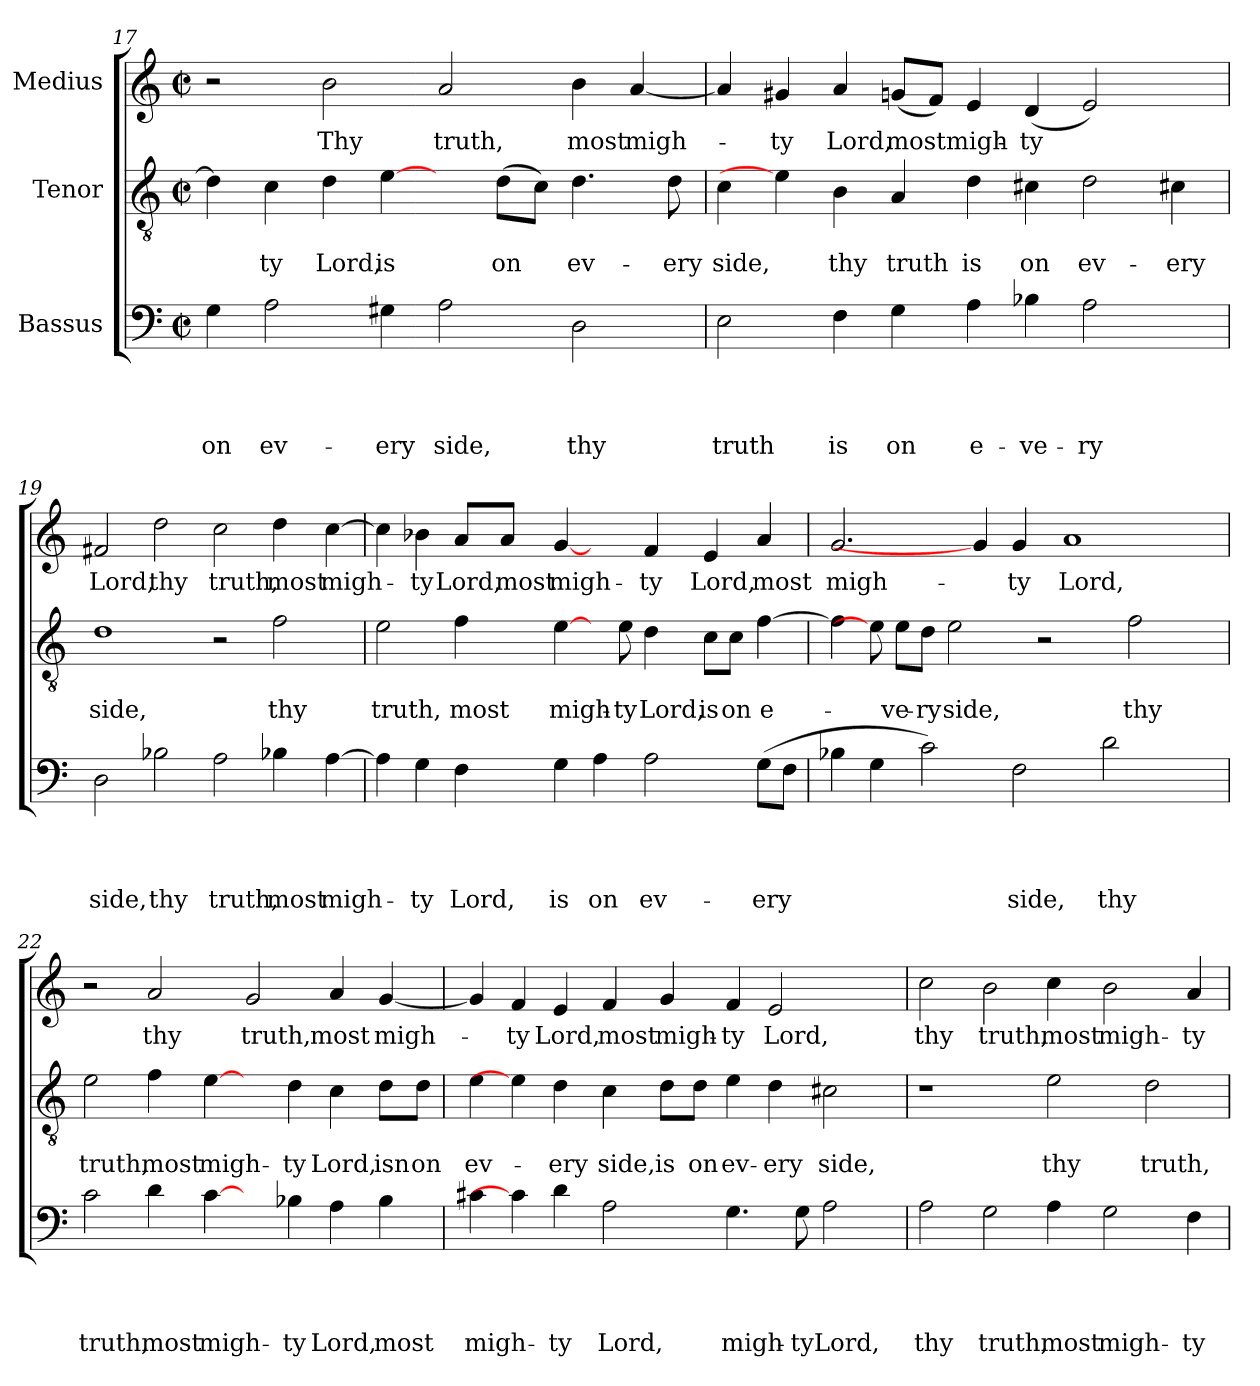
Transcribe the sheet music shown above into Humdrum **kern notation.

**kern	**text	**text	**text	**text	**kern	**text	**text	**kern	**text
*part3	*part3	*part3	*part3	*part3	*part2	*part2	*part2	*part1	*part1
*staff3	*staff3	*staff3	*staff3	*staff3	*staff2	*staff2	*staff2	*staff1	*staff1
*I"Bassus	*	*	*	*	*I"Tenor	*	*	*I"Medius	*
!!LO:LB:g=z
*clefF4	*	*	*	*	*clefGv2	*	*	*clefG2	*
*k[]	*	*	*	*	*k[]	*	*	*k[]	*
*C:	*	*	*	*	*C:	*	*	*C:	*
*M2/2	*	*	*	*	*M2/2	*	*	*M2/2	*
*met(c|)	*	*	*	*	*met(c|)	*	*	*met(c|)	*
=17	=17	=17	=17	=17	=17	=17	=17	=17	=17
!	!	!	!	!LO:LY:b	!	!	!	!	!
4G\	.	.	.	on	4d\]	.	.	2r	.
!	!	!	!	!LO:LY:b	!	!	!LO:LY:b	!	!
2A\	.	.	.	ev-	4c\	.	-ty	.	.
!	!	!	!	!	!	!	!LO:LY:b	!	!LO:LY:b
.	.	.	.	.	4d\	.	Lord,	2b\	Thy
!	!	!	!	!LO:LY:b	!	!	!LO:LY:b	!	!
4G#X\	.	.	.	-ery	[4e\	.	is	.	.
!	!	!	!	!LO:LY:b	!	!	!	!	!LO:LY:b
2A\	.	.	.	side,	4ryy	.	.	2a/	truth,
!	!	!	!	!	!	!	!LO:LY:b	!	!
.	.	.	.	.	(>8d\L	.	on	.	.
.	.	.	.	.	8c\J)	.	.	.	.
!	!	!	!	!LO:LY:b	!	!	!LO:LY:b	!	!LO:LY:b
2D\	.	.	.	thy	4.d\	.	ev-	4b\	most
!	!	!	!	!	!	!	!	!	!LO:LY:b
.	.	.	.	.	.	.	.	[<4a/	migh-
!	!	!	!	!	!	!	!LO:LY:b	!	!
.	.	.	.	.	8d\	.	-ery	.	.
=18	=18	=18	=18	=18	=18	=18	=18	=18	=18
!	!	!	!	!LO:LY:b	!	!	!LO:LY:b	!	!
2E\	.	.	.	truth	4c\	.	side,	4a/]	.
!	!	!	!	!	!	!	!	!	!LO:LY:b
.	.	.	.	.	4e\]	.	.	4g#X/	-ty
!	!	!	!	!LO:LY:b	!	!	!LO:LY:b	!	!LO:LY:b
4F\	.	.	.	is	4B\	.	thy	4a/	Lord,
!	!	!	!	!LO:LY:b	!	!	!LO:LY:b	!	!LO:LY:b
4G\	.	.	.	on	4A/	.	truth	(<8g/L	mostmigh-
.	.	.	.	.	.	.	.	8f/J)	.
!	!	!	!	!LO:LY:b	!	!	!LO:LY:b	!	!
4A\	.	.	.	e-	4d\	.	is	4e/	.
!	!	!	!	!LO:LY:b	!	!	!LO:LY:b	!	!LO:LY:b
4B-X\	.	.	.	-ve-	4c#X\	.	on	(<4d/	-ty
!	!	!	!	!LO:LY:b	!	!	!LO:LY:b	!	!
2A\	.	.	.	-ry	2d\	.	ev-	2e/)	.
!	!	!	!	!	!	!	!LO:LY:b	!	!
4ryy	.	.	.	.	4c#X\	.	-ery	4ryy	.
=19	=19	=19	=19	=19	=19	=19	=19	=19	=19
!	!	!	!	!LO:LY:b	!	!	!LO:LY:b	!	!LO:LY:b
2D\	.	.	.	side,	1d	.	side,	2f#X/	Lord,
!	!	!	!	!LO:LY:b	!	!	!	!	!LO:LY:b
2B-X\	.	.	.	thy	.	.	.	2dd\	thy
!	!	!	!	!LO:LY:b	!	!	!	!	!LO:LY:b
2A\	.	.	.	truth,	2r	.	.	2cc\	truth,
!	!	!	!	!LO:LY:b	!	!	!LO:LY:b	!	!LO:LY:b
4B-X\	.	.	.	most	2f\	.	thy	4dd\	most
!	!	!	!	!LO:LY:b	!	!	!	!	!LO:LY:b
[<4A\	.	.	.	migh-	.	.	.	[<4cc\	migh-
!!LO:LB:g=z
=20	=20	=20	=20	=20	=20	=20	=20	=20	=20
!	!	!	!	!	!	!	!LO:LY:b	!	!
4A\]	.	.	.	.	2e\	.	truth,	4cc\]	.
!	!	!	!	!LO:LY:b	!	!	!	!	!LO:LY:b
4G\	.	.	.	-ty	.	.	.	4b-X\	-ty
!	!	!	!	!LO:LY:b	!	!	!LO:LY:b	!	!LO:LY:b
4F\	.	.	.	Lord,	4f\	.	most	8a/L	Lord,
!	!	!	!	!	!	!	!	!	!LO:LY:b
.	.	.	.	.	.	.	.	8a/J	most
!	!	!	!	!LO:LY:b	!	!	!LO:LY:b	!	!LO:LY:b
4G\	.	.	.	is	[4e\	.	migh-	[4g/	migh-
!	!	!	!	!LO:LY:b	!	!	!	!	!
4A\	.	.	.	on	8ryy	.	.	4ryy	.
!	!	!	!	!	!	!	!LO:LY:b	!	!
.	.	.	.	.	8e\	.	-ty	.	.
!	!	!	!	!LO:LY:b	!	!	!LO:LY:b	!	!LO:LY:b
2A\	.	.	.	ev-	4d\	.	Lord,	4f/	-ty
!	!	!	!	!	!	!	!LO:LY:b	!	!LO:LY:b
.	.	.	.	.	8c\L	.	is	4e/	Lord,
!	!	!	!	!	!	!	!LO:LY:b	!	!
.	.	.	.	.	8c\J	.	on	.	.
!	!	!	!	!LO:LY:b	!	!	!LO:LY:b	!	!LO:LY:b
(>8G\L	.	.	.	-ery	[>4f\	.	e-	4a/	most
8F\J	.	.	.	.	.	.	.	.	.
=21	=21	=21	=21	=21	=21	=21	=21	=21	=21
!	!	!	!	!	!	!	!	!	!LO:LY:b
4B-X\	.	.	.	.	4f\]	.	.	2.g/	migh-
4G\	.	.	.	.	8e\]	.	.	.	.
!	!	!	!	!	!	!	!LO:LY:b	!	!
.	.	.	.	.	8e\L	.	-ve-	.	.
!	!	!	!	!	!	!	!LO:LY:b:rj	!	!
2c\)	.	.	.	.	8d\J	.	-ry	.	.
!	!	!	!	!	!	!	!LO:LY:b	!	!
.	.	.	.	.	2e\	.	side,	.	.
.	.	.	.	.	.	.	.	4g/]	.
!	!	!	!	!LO:LY:b	!	!	!	!	!LO:LY:b
2F\	.	.	.	side,	.	.	.	4g/	-ty
.	.	.	.	.	2r	.	.	.	.
!	!	!	!	!	!	!	!	!	!LO:LY:b
.	.	.	.	.	.	.	.	1a	Lord,
!	!	!	!	!LO:LY:b	!	!	!	!	!
2d\	.	.	.	thy	.	.	.	.	.
!	!	!	!	!	!	!	!LO:LY:b	!	!
.	.	.	.	.	2f\	.	thy	.	.
4ryy	.	.	.	.	.	.	.	.	.
.	.	.	.	.	8ryy	.	.	.	.
=22	=22	=22	=22	=22	=22	=22	=22	=22	=22
!	!	!	!	!LO:LY:b	!	!	!LO:LY:b	!	!
2c\	.	.	.	truth,	2e\	.	truth,	2r	.
!	!	!	!	!LO:LY:b	!	!	!LO:LY:b	!	!LO:LY:b
4d\	.	.	.	most	4f\	.	most	2a/	thy
!	!	!	!	!LO:LY:b	!	!	!LO:LY:b	!	!
[4c\	.	.	.	migh-	[4e\	.	migh-	.	.
!	!	!	!	!	!	!	!	!	!LO:LY:b
4ryy	.	.	.	.	4ryy	.	.	2g/	truth,
!	!	!	!	!LO:LY:b	!	!	!LO:LY:b	!	!
4B-X\	.	.	.	-ty	4d\	.	-ty	.	.
!	!	!	!	!LO:LY:b	!	!	!LO:LY:b	!	!LO:LY:b
4A\	.	.	.	Lord,	4c\	.	Lord,	4a/	most
!	!	!	!	!LO:LY:b	!	!	!LO:LY:b	!	!LO:LY:b
4B-\	.	.	.	most	8d\L	.	isn	[>4g/	migh-
!	!	!	!	!	!	!	!LO:LY:b	!	!
.	.	.	.	.	8d\J	.	on	.	.
!!LO:PB:g=z
=23	=23	=23	=23	=23	=23	=23	=23	=23	=23
!	!	!	!	!LO:LY:b	!	!	!LO:LY:b	!	!
4c#X\	.	.	.	migh-	4e\	.	ev-	4g/]	.
!	!	!	!	!	!	!	!	!	!LO:LY:b
4c\]	.	.	.	.	4e\]	.	.	4f/	-ty
!	!	!	!	!LO:LY:b:rj	!	!	!LO:LY:b	!	!LO:LY:b
4d\	.	.	.	-ty	4d\	.	-ery	4e/	Lord,
!	!	!	!	!LO:LY:b	!	!	!LO:LY:b	!	!LO:LY:b
2A\	.	.	.	Lord,	4c\	.	side,	4f/	most
!	!	!	!	!	!	!	!LO:LY:b	!	!LO:LY:b
.	.	.	.	.	8d\L	.	is	4g/	migh-
!	!	!	!	!	!	!	!LO:LY:b	!	!
.	.	.	.	.	8d\J	.	on	.	.
!	!	!	!	!LO:LY:b	!	!	!LO:LY:b	!	!LO:LY:b:rj
4.G\	.	.	.	migh-	4e\	.	ev-	4f/	-ty
!	!	!	!	!	!	!	!LO:LY:b	!	!LO:LY:b
.	.	.	.	.	4d\	.	-ery	2e/	Lord,
!	!	!	!	!LO:LY:b	!	!	!	!	!
8G\	.	.	.	-tyLord,	.	.	.	.	.
!	!	!	!	!	!	!	!LO:LY:b	!	!
2A\	.	.	.	.	2c#X\	.	side,	.	.
.	.	.	.	.	.	.	.	4ryy	.
=24	=24	=24	=24	=24	=24	=24	=24	=24	=24
!	!	!	!	!LO:LY:b	!	!	!	!	!LO:LY:b
2A\	.	.	.	thy	1r	.	.	2cc\	thy
!	!	!	!	!LO:LY:b	!	!	!	!	!LO:LY:b
2G\	.	.	.	truth,	.	.	.	2b\	truth,
!	!	!	!	!LO:LY:b	!	!	!LO:LY:b	!	!LO:LY:b
4A\	.	.	.	most	2e\	.	thy	4cc\	most
!	!	!	!	!LO:LY:b	!	!	!	!	!LO:LY:b
2G\	.	.	.	migh-	.	.	.	2b\	migh-
!	!	!	!	!	!	!	!LO:LY:b	!	!
.	.	.	.	.	2d\	.	truth,	.	.
!	!	!	!	!LO:LY:b	!	!	!	!	!LO:LY:b
4F\	.	.	.	-ty	.	.	.	4a/	-ty
=	=	=	=	=	=	=	=	=	=
*-	*-	*-	*-	*-	*-	*-	*-	*-	*-
